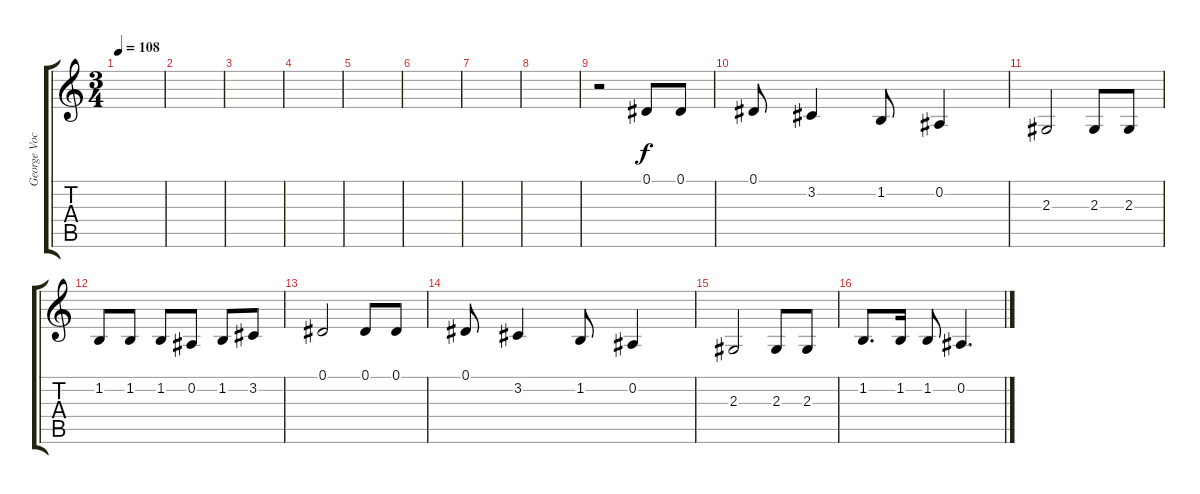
\track ("George Vocal" "George Voc") {instrument flute}
\staff {score tabs}
\tuning (Eb4 Bb3 Gb3 Db3 Ab2 Eb2) {hide}
\ts (3 4)
\tempo 108
\clef g2
\ks c
|
|
|
|
|
|
|
|
r.2 0.1.8 0.1.8 |
0.1.8 3.2.4 1.2.8 0.2.4 |
2.3.2 2.3.8 2.3.8 |
1.2.8 1.2.8 1.2.8 0.2.8 1.2.8 3.2.8 |
0.1.2 0.1.8 0.1.8 |
0.1.8 3.2.4 1.2.8 0.2.4 |
2.3.2 2.3.8 2.3.8 |
1.2.8{d} 1.2.16 1.2.8 0.2.4{d}
